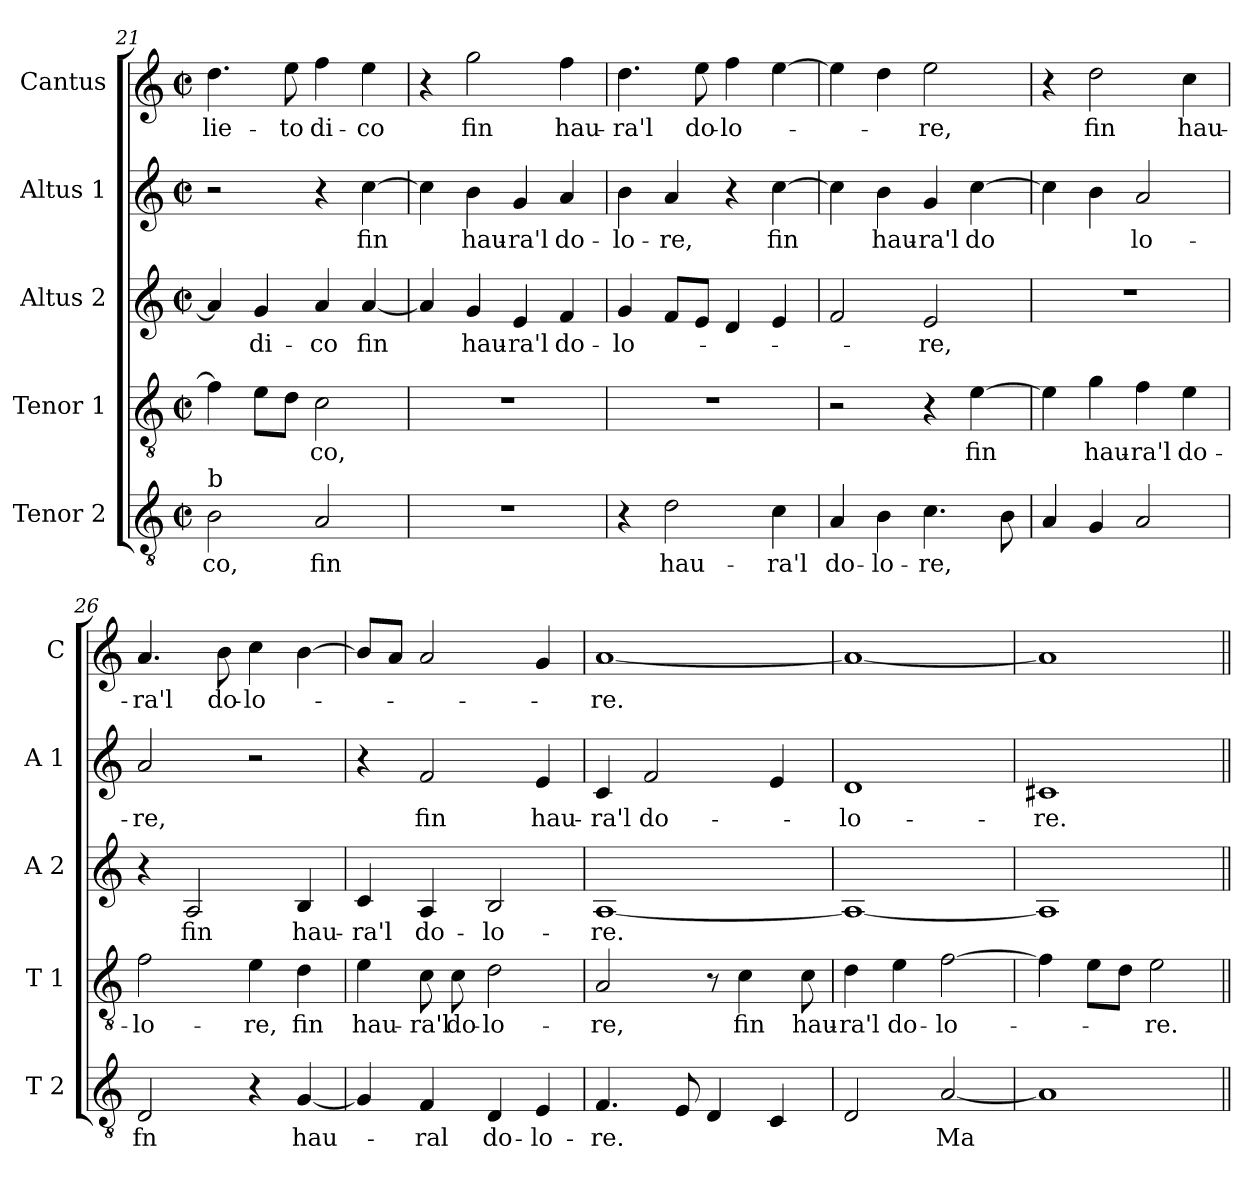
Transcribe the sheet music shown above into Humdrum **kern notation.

**kern	**text	**kern	**text	**kern	**text	**kern	**text	**kern	**text
*part5	*part5	*part4	*part4	*part3	*part3	*part2	*part2	*part1	*part1
*staff5	*staff5	*staff4	*staff4	*staff3	*staff3	*staff2	*staff2	*staff1	*staff1
*I"Tenor 2	*	*I"Tenor 1	*	*I"Altus 2	*	*I"Altus 1	*	*I"Cantus	*
*I'T 2	*	*I'T 1	*	*I'A 2	*	*I'A 1	*	*I'C	*
!!LO:LB:g=z
*clefGv2	*	*clefGv2	*	*clefG2	*	*clefG2	*	*clefG2	*
*k[]	*	*k[]	*	*k[]	*	*k[]	*	*k[]	*
*C:	*	*C:	*	*C:	*	*C:	*	*C:	*
*M2/2	*	*M2/2	*	*M2/2	*	*M2/2	*	*M2/2	*
*met(c|)	*	*met(c|)	*	*met(c|)	*	*met(c|)	*	*met(c|)	*
=21	=21	=21	=21	=21	=21	=21	=21	=21	=21
!LO:TX:a:t=b	!	!	!	!	!	!	!	!	!
!	!LO:LY:b	!	!	!	!	!	!	!	!LO:LY:b
2B\	-co,	4f\]	.	4a/]	.	2r	.	4.dd\	-lie-
!	!	!	!	!	!LO:LY:b	!	!	!	!
.	.	8e\L	.	4g/	di-	.	.	.	.
!	!	!	!	!	!	!	!	!	!LO:LY:b
.	.	8d\J	.	.	.	.	.	8ee\	-to
!	!LO:LY:b	!	!LO:LY:b	!	!LO:LY:b	!	!	!	!LO:LY:b
2A/	fin	2c\	-co,	4a/	-co	4r	.	4ff\	di-
!	!	!	!	!	!LO:LY:b	!	!LO:LY:b	!	!LO:LY:b
.	.	.	.	[4a/	fin	[4cc\	fin	4ee\	-co
=22	=22	=22	=22	=22	=22	=22	=22	=22	=22
1r	.	1r	.	4a/]	.	4cc\]	.	4r	.
!	!	!	!	!	!LO:LY:b	!	!LO:LY:b	!	!LO:LY:b
.	.	.	.	4g/	hau-	4b\	hau-	2gg\	fin
!	!	!	!	!	!LO:LY:b	!	!LO:LY:b	!	!
.	.	.	.	4e/	-ra'l	4g/	-ra'l	.	.
!	!	!	!	!	!LO:LY:b	!	!LO:LY:b	!	!LO:LY:b
.	.	.	.	4f/	do-	4a/	do-	4ff\	hau-
=23	=23	=23	=23	=23	=23	=23	=23	=23	=23
!	!	!	!	!	!LO:LY:b	!	!LO:LY:b	!	!LO:LY:b
4r	.	1r	.	4g/	-lo-	4b\	-lo-	4.dd\	-ra'l
!	!LO:LY:b	!	!	!	!	!	!LO:LY:b	!	!
2d\	hau-	.	.	8f/L	.	4a/	-re,	.	.
!	!	!	!	!	!	!	!	!	!LO:LY:b
.	.	.	.	8e/J	.	.	.	8ee\	do-
!	!	!	!	!	!	!	!	!	!LO:LY:b
.	.	.	.	4d/	.	4r	.	4ff\	-lo-
!	!LO:LY:b	!	!	!	!	!	!LO:LY:b	!	!
4c\	-ra'l	.	.	4e/	.	[4cc\	fin	[4ee\	.
=24	=24	=24	=24	=24	=24	=24	=24	=24	=24
!	!LO:LY:b	!	!	!	!	!	!	!	!
4A/	do-	2r	.	2f/	.	4cc\]	.	4ee\]	.
!	!LO:LY:b	!	!	!	!	!	!LO:LY:b	!	!
4B\	-lo-	.	.	.	.	4b\	hau-	4dd\	.
!	!LO:LY:b	!	!	!	!LO:LY:b	!	!LO:LY:b	!	!LO:LY:b
4.c\	-re,	4r	.	2e/	-re,	4g/	-ra'l	2ee\	-re,
!	!	!	!LO:LY:b	!	!	!	!LO:LY:b	!	!
.	.	[4e\	fin	.	.	[4cc\	do	.	.
8B\	.	.	.	.	.	.	.	.	.
=25	=25	=25	=25	=25	=25	=25	=25	=25	=25
4A/	.	4e\]	.	1r	.	4cc\]	.	4r	.
!	!	!	!LO:LY:b	!	!	!	!	!	!LO:LY:b
4G/	.	4g\	hau-	.	.	4b\	.	2dd\	fin
!	!	!	!LO:LY:b	!	!	!	!LO:LY:b	!	!
2A/	.	4f\	-ra'l	.	.	2a/	lo-	.	.
!	!	!	!LO:LY:b	!	!	!	!	!	!LO:LY:b
.	.	4e\	do-	.	.	.	.	4cc\	hau-
!!LO:PB:g=z
=26	=26	=26	=26	=26	=26	=26	=26	=26	=26
!	!LO:LY:b	!	!LO:LY:b	!	!	!	!LO:LY:b	!	!LO:LY:b
2D/	fn	2f\	-lo-	4r	.	2a/	-re,	4.a/	-ra'l
!	!	!	!	!	!LO:LY:b	!	!	!	!
.	.	.	.	2A/	fin	.	.	.	.
!	!	!	!	!	!	!	!	!	!LO:LY:b
.	.	.	.	.	.	.	.	8b\	do-
!	!	!	!LO:LY:b	!	!	!	!	!	!LO:LY:b
4r	.	4e\	-re,	.	.	2r	.	4cc\	-lo-
!	!LO:LY:b	!	!LO:LY:b	!	!LO:LY:b	!	!	!	!
[4G/	hau-	4d\	fin	4B/	hau-	.	.	[4b\	.
=27	=27	=27	=27	=27	=27	=27	=27	=27	=27
!	!	!	!LO:LY:b	!	!LO:LY:b	!	!	!	!
4G/]	.	4e\	hau-	4c/	-ra'l	4r	.	8b/L]	.
.	.	.	.	.	.	.	.	8a/J	.
!	!LO:LY:b	!	!LO:LY:b	!	!LO:LY:b	!	!LO:LY:b	!	!
4F/	-ral	8c\	-ra'l	4A/	do-	2f/	fin	2a/	.
!	!	!	!LO:LY:b	!	!	!	!	!	!
.	.	8c\	do-	.	.	.	.	.	.
!	!LO:LY:b	!	!LO:LY:b	!	!LO:LY:b	!	!	!	!
4D/	do-	2d\	-lo-	2B/	-lo-	.	.	.	.
!	!LO:LY:b	!	!	!	!	!	!LO:LY:b	!	!
4E/	-lo-	.	.	.	.	4e/	hau-	4g/	.
=28	=28	=28	=28	=28	=28	=28	=28	=28	=28
!	!LO:LY:b	!	!LO:LY:b	!	!LO:LY:b	!	!LO:LY:b	!	!LO:LY:b
4.F/	-re.	2A/	-re,	[1A	-re.	4c/	-ra'l	[1a	-re.
!	!	!	!	!	!	!	!LO:LY:b	!	!
.	.	.	.	.	.	2f/	do-	.	.
8E/	.	.	.	.	.	.	.	.	.
4D/	.	8r	.	.	.	.	.	.	.
!	!	!	!LO:LY:b	!	!	!	!	!	!
.	.	4c\	fin	.	.	.	.	.	.
4C/	.	.	.	.	.	4e/	.	.	.
!	!	!	!LO:LY:b	!	!	!	!	!	!
.	.	8c\	hau-	.	.	.	.	.	.
=29	=29	=29	=29	=29	=29	=29	=29	=29	=29
!	!	!	!LO:LY:b	!	!	!	!LO:LY:b	!	!
2D/	.	4d\	-ra'l	1A_	.	1d	-lo-	1a_	.
!	!	!	!LO:LY:b	!	!	!	!	!	!
.	.	4e\	do-	.	.	.	.	.	.
!	!LO:LY:b	!	!LO:LY:b	!	!	!	!	!	!
[2A/	Ma	[2f\	-lo-	.	.	.	.	.	.
=30	=30	=30	=30	=30	=30	=30	=30	=30	=30
!	!	!	!	!	!	!	!LO:LY:b	!	!
1A]	.	4f\]	.	1A]	.	1c#X	-re.	1a]	.
.	.	8e\L	.	.	.	.	.	.	.
.	.	8d\J	.	.	.	.	.	.	.
!	!	!	!LO:LY:b	!	!	!	!	!	!
.	.	2e\	-re.	.	.	.	.	.	.
=||	=||	=||	=||	=||	=||	=||	=||	=||	=||
*-	*-	*-	*-	*-	*-	*-	*-	*-	*-
